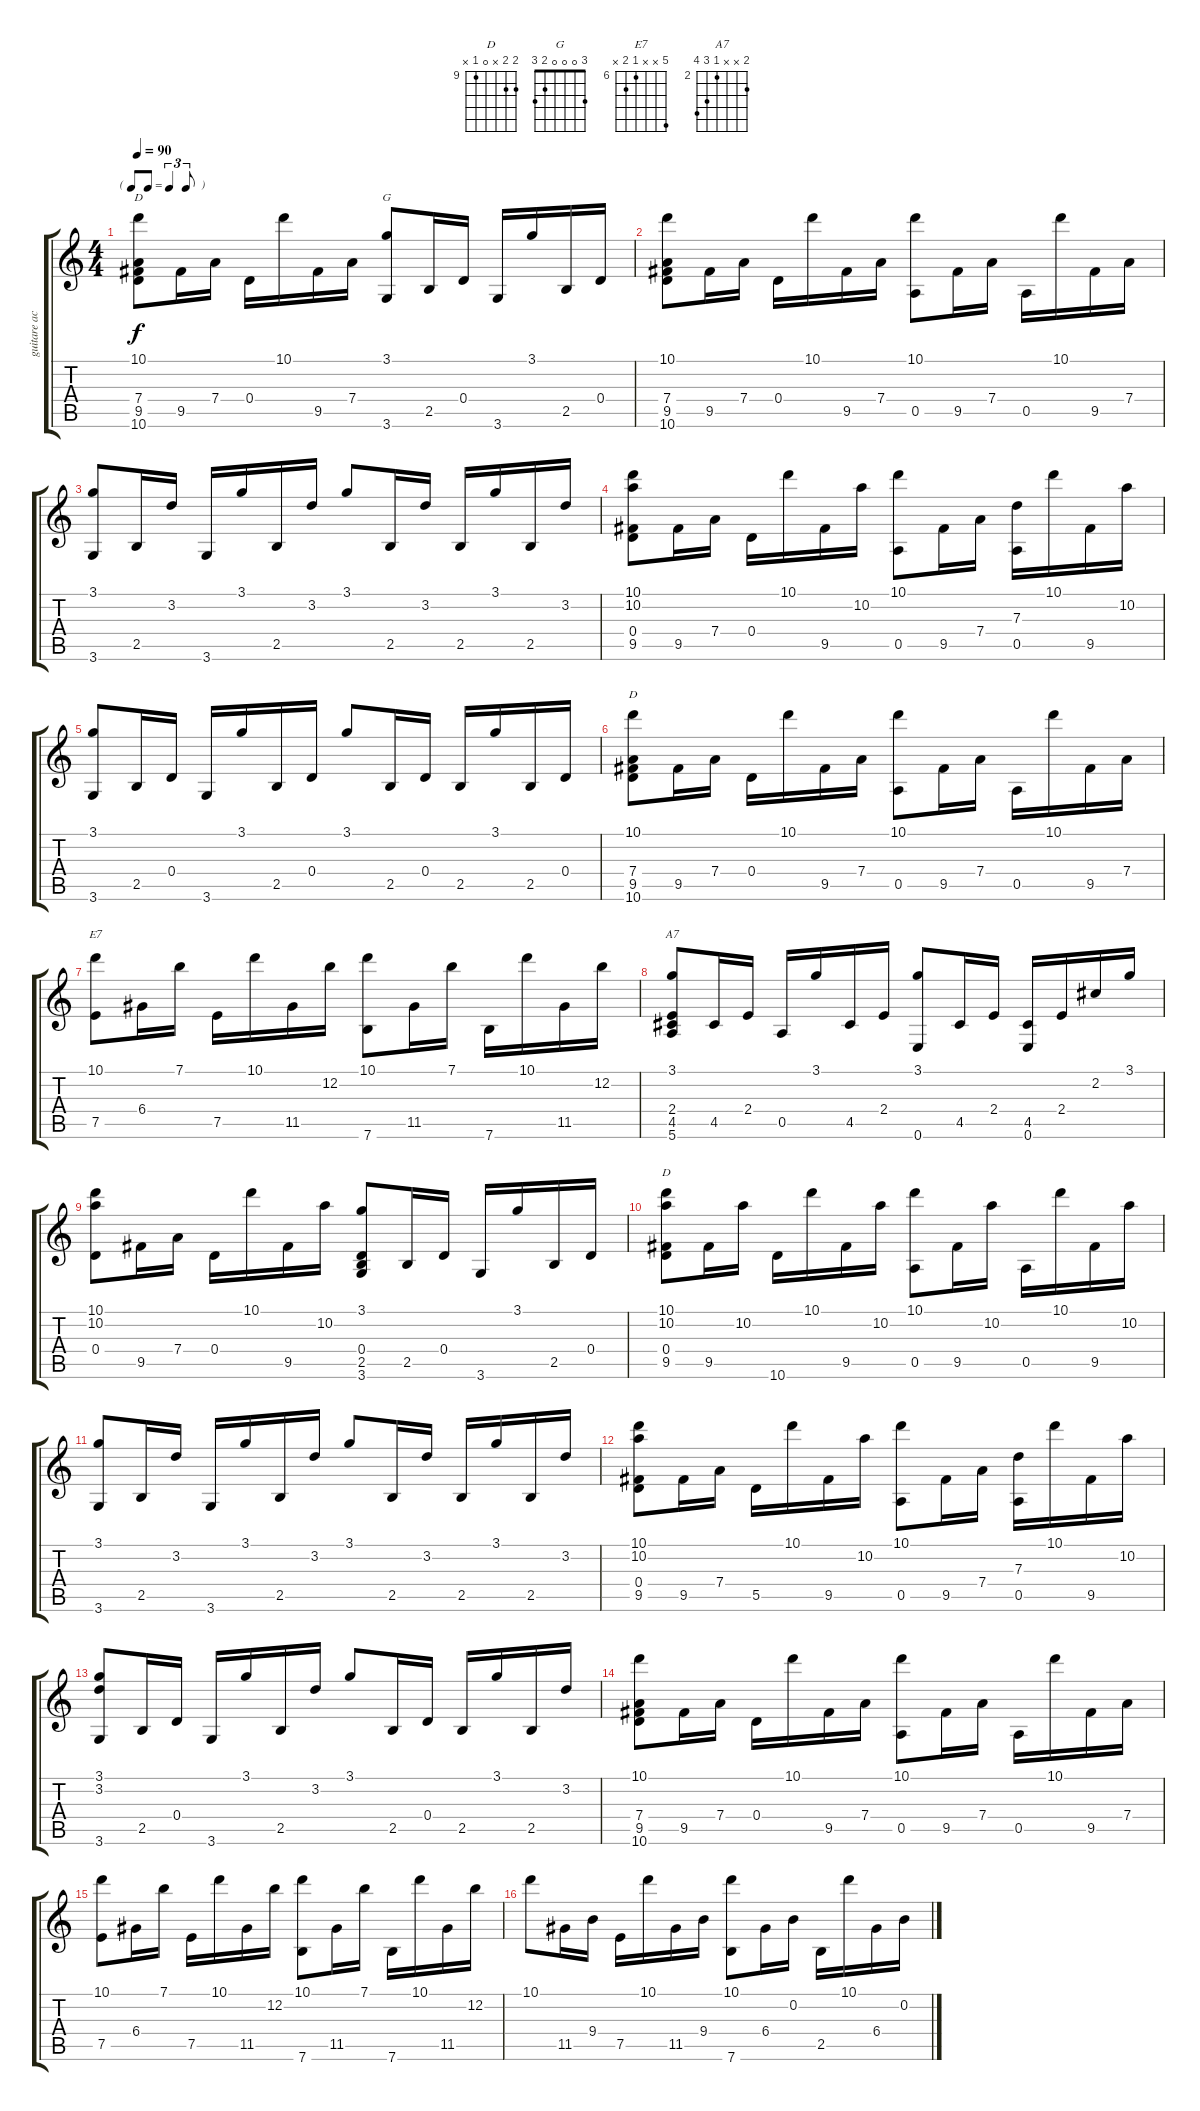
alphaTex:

\track ("guitare accomp" "guitare ac") {instrument acousticguitarnylon}
\staff {score tabs}
\tuning (E4 B3 G3 D3 A2 E2) {hide}
\chord ("D" 10 10 7 0 9 10) {firstfret 7}
\chord ("G" 3 0 0 0 2 3)
\chord ("D" 10 x x 7 9 10) {firstfret 7}
\chord ("E7" 10 x x 6 7 x) {firstfret 6}
\chord ("A7" 3 x x 2 4 5) {firstfret 2}
\chord ("D" 10 10 x 0 9 x) {firstfret 9}
\ts (4 4)
\tf triplet8th
\tempo 90
\clef g2
\ks c
(10.1 7.4 9.5 10.6).8{ch "D" dy f instrument acousticguitarnylon} 9.5.16 7.4.16 0.4.16 10.1.16 9.5.16 7.4.16 (3.1 3.6).8{ch "G"} 2.5.16 0.4.16 3.6.16 3.1.16 2.5.16 0.4.16 |
(10.1 7.4 9.5 10.6).8 9.5.16 7.4.16 0.4.16 10.1.16 9.5.16 7.4.16 (10.1 0.5).8 9.5.16 7.4.16 0.5.16 10.1.16 9.5.16 7.4.16 |
(3.1 3.6).8 2.5.16 3.2.16 3.6.16 3.1.16 2.5.16 3.2.16 3.1.8 2.5.16 3.2.16 2.5.16 3.1.16 2.5.16 3.2.16 |
(10.1 10.2 0.4 9.5).8 9.5.16 7.4.16 0.4.16 10.1.16 9.5.16 10.2.16 (10.1 0.5).8 9.5.16 7.4.16 (7.3 0.5).16 10.1.16 9.5.16 10.2.16 |
(3.1 3.6).8 2.5.16 0.4.16 3.6.16 3.1.16 2.5.16 0.4.16 3.1.8 2.5.16 0.4.16 2.5.16 3.1.16 2.5.16 0.4.16 |
(10.1 7.4 9.5 10.6).8{ch "D"} 9.5.16 7.4.16 0.4.16 10.1.16 9.5.16 7.4.16 (10.1 0.5).8 9.5.16 7.4.16 0.5.16 10.1.16 9.5.16 7.4.16 |
(10.1 7.5).8{ch "E7"} 6.4.16 7.1.16 7.5.16 10.1.16 11.5.16 12.2.16 (10.1 7.6).8 11.5.16 7.1.16 7.6.16 10.1.16 11.5.16 12.2.16 |
(3.1 2.4 4.5 5.6).8{ch "A7"} 4.5.16 2.4.16 0.5.16 3.1.16 4.5.16 2.4.16 (3.1 0.6).8 4.5.16 2.4.16 (4.5 0.6).16 2.4.16 2.2.16 3.1.16 |
(10.1 10.2 0.4).8 9.5.16 7.4.16 0.4.16 10.1.16 9.5.16 10.2.16 (3.1 0.4 2.5 3.6).8 2.5.16 0.4.16 3.6.16 3.1.16 2.5.16 0.4.16 |
(10.1 10.2 0.4 9.5).8{ch "D"} 9.5.16 10.2.16 10.6.16 10.1.16 9.5.16 10.2.16 (10.1 0.5).8 9.5.16 10.2.16 0.5.16 10.1.16 9.5.16 10.2.16 |
(3.1 3.6).8 2.5.16 3.2.16 3.6.16 3.1.16 2.5.16 3.2.16 3.1.8 2.5.16 3.2.16 2.5.16 3.1.16 2.5.16 3.2.16 |
(10.1 10.2 0.4 9.5).8 9.5.16 7.4.16 5.5.16 10.1.16 9.5.16 10.2.16 (10.1 0.5).8 9.5.16 7.4.16 (7.3 0.5).16 10.1.16 9.5.16 10.2.16 |
(3.1 3.2 3.6).8 2.5.16 0.4.16 3.6.16 3.1.16 2.5.16 3.2.16 3.1.8 2.5.16 0.4.16 2.5.16 3.1.16 2.5.16 3.2.16 |
(10.1 7.4 9.5 10.6).8 9.5.16 7.4.16 0.4.16 10.1.16 9.5.16 7.4.16 (10.1 0.5).8 9.5.16 7.4.16 0.5.16 10.1.16 9.5.16 7.4.16 |
(10.1 7.5).8 6.4.16 7.1.16 7.5.16 10.1.16 11.5.16 12.2.16 (10.1 7.6).8 11.5.16 7.1.16 7.6.16 10.1.16 11.5.16 12.2.16 |
10.1.8 11.5.16 9.4.16 7.5.16 10.1.16 11.5.16 9.4.16 (10.1 7.6).8 6.4.16 0.2.16 2.5.16 10.1.16 6.4.16 0.2.16
